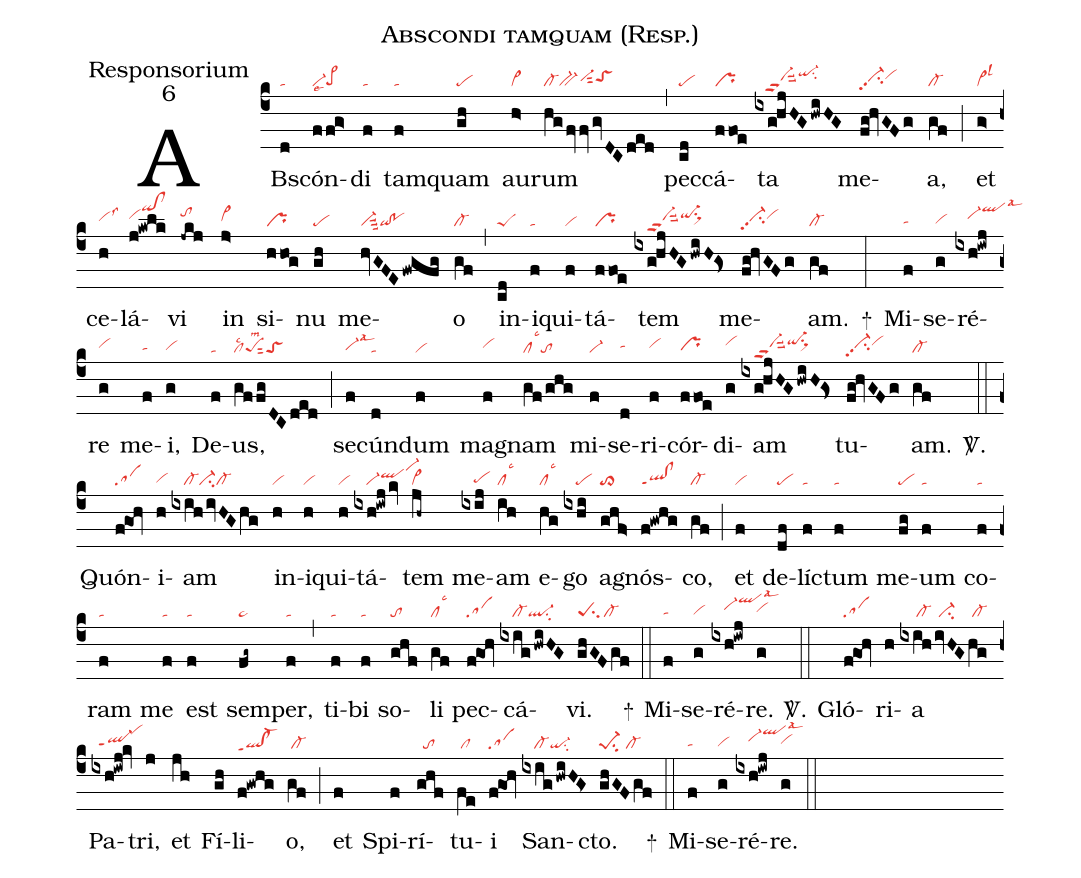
name:Abscondi tamquam (Resp.);
office-part:Responsorium;
mode:6;
nabc-lines:1;
%%
(c4)
ABs(d|ta)cón(ffg>|vi-lse8pe>hg)di(f|ta) tam(f|ta)quam(gh|pe) au(h>|vi>)rum(hg/fvfvgvDCded|cl-bv-vi-hhsut2toShh) (,)
pec(cd|pe)cá(ffoe|pr)ta(ixghjHG/hwiHG|///vi-hhppu2suu2qi-hjsu2) me(fg!hvGFg|vi-hhpp2su2vihi)a,(gf|cl-) (;)
et(g>|vi>lsl3) ce(h|vihhlss3)lá(j!kwlk|vihiqihl!clhl)vi(-jkj|tohj) in(j>|vi>hh) si(hhog|pr)nu(gh|pe) me(hvGFE/fwgfg|vi-suu3qi!po)o(gf|cl-) (,)
in(cd|peS)i(f|ta)qui(f|vi)tá(ffoe|pr)tem(ixghjHG/hwiH!Gs>|////vi-hhppu2suu2qi-hisu1sux1) me(fg!hvGFg|vi-hhpp2su2vihi)am.(gf|cl-) +(:)
Mi(f|tahg)se(g|vihg)ré(ixh!iwj|////vi-hiqlhllsal3)re(g|vihh) me(f|tahg)i,(g|vihg) De(f|ta)us,(gffgDCded|cllsc2peSsut2lsm2toS) (;)
se(f|vi-hglsal3)cún(d|ta)dum(f|vi) ma(f|vihh)gnam(gf/ghg|cllsc3to) mi(f|vi-)se(d|tahh)ri(f|vihh)cór(ffoe|prhg)di(g|vihi)am(ixghjHG/hwiH!Gs>|////vi-hhppu2suu2qi-hisu1sux1) tu(fg!hvGFg|vi-hhpp2su2vihi)am.(gf|cl-) <sp>V/</sp>.(::)
Quón(fgOh|sa)i(h|vihg)am(ixih/ivHGhg|////cl-ci-cl-) in(h|vi)i(h|vi)qui(h|vi)tá(ixh!iwj/kv|////vi-qlhivi-hl)tem(jh~|vi>) me(ixij|////pehg)am(ih|cllsc3) e(hg|cllsc3)go(ixhi|////pe) a(ghf>|to>)gnós(f!gwhg|ql!clppt1)co,(gf|cl-) (;)
et(f|vi) de(df|pe)líc(f|ta)tum(f|ta) me(fg|pe)um(f|ta) co(f|ta)ram(f|ta) me(f|ta) est(f|ta) sem(fg~|ta>)per,(f|ta) (,)
ti(f|ta)bi(f|ta) so(ghf|to)li(gf|cllsc3) pec(fgOh|sa)cá(ixig/hwiHG|////cl-ql-su2)vi.(ghGFgf|peSsu2cl-) +(::)
Mi(f|tahg)se(g|vihg)ré(ixh!iwj|////vi-hiqlhllsal3)re.(g|vihh) <sp>V/</sp>.(::)
Gló(fgOh|sa)ri(h)a(ixih|/////cl-|ivHG|/ci-|hg|/cl-) Pa(ixh!iwj!kv|//ql-hgppt1`vihl)tri,(j) et(jh) Fí(gh)li(f!gwhg|qlhe!cl-heppt1)o,(gf|/cl-) (;)
et(f) Spi(f)rí(ghf|//to)tu(fe|/cl)i(fgOh|sa) San(ixighwiHG>|////cl-qi-su2)cto.(ghGFgf|pe-1su2/cl-) +(::)
Mi(f|tahg)se(g|vihg)ré(ixh!iwj|////vi-hiqlhllsal3)re.(g|vihh) (::)
